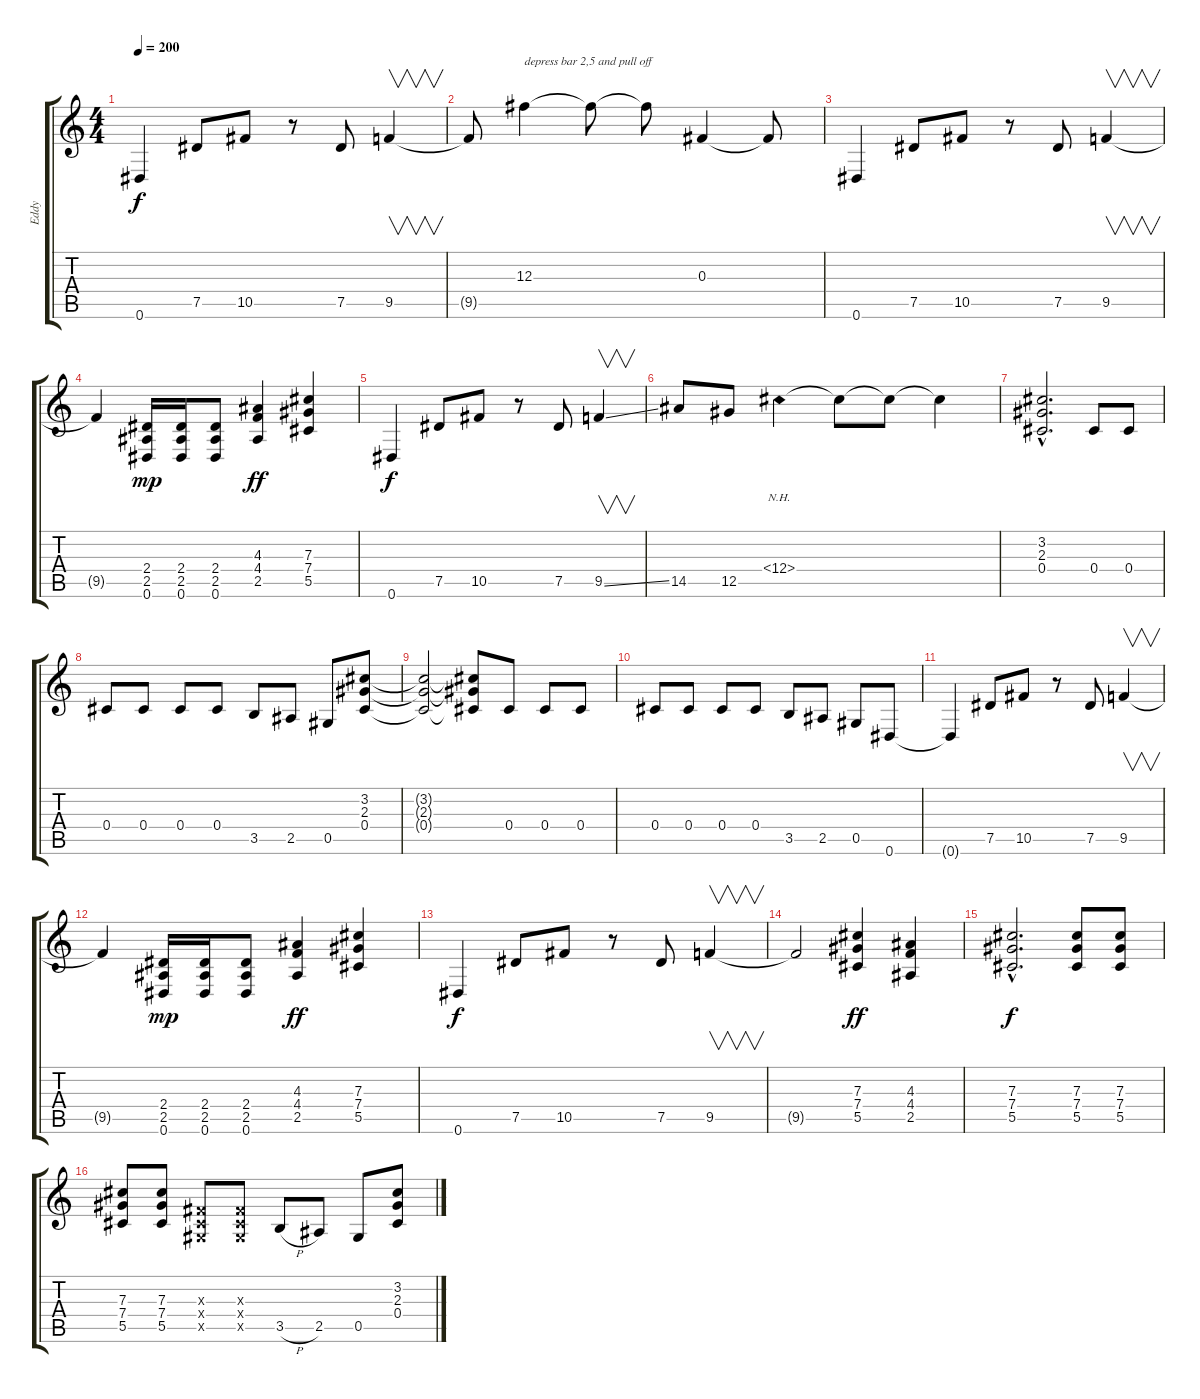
\track ("Eddy" "Eddy") {instrument distortionguitar}
\staff {score tabs}
\tuning (Eb4 Bb3 Gb3 Db3 Ab2 Eb2) {hide}
\ts (4 4)
\tempo 200
\clef g2
\ks c
0.6.4{dy f} 7.5.8 10.5.8 r.8 7.5.8 9.5.4{v} |
9.5{t}.8 12.3.4{txt "depress bar 2,5 and pull off"} 12.3{t}.8 12.3{t}.8 0.3.4 0.3{t}.8 |
0.6.4 7.5.8 10.5.8 r.8 7.5.8 9.5.4{v} |
9.5{t}.4 (2.4 2.5 0.6).16{dy mp} (2.4 2.5 0.6).16 (2.4 2.5 0.6).8 (4.3 4.4 2.5).4{dy ff} (7.3 7.4 5.5).4 |
0.6.4{dy f} 7.5.8 10.5.8 r.8 7.5.8 9.5{ss}.4{v} |
14.5.8 12.5.8 12.4{nh}.4 12.4{t}.8 12.4{t}.8 12.4{t}.4 |
(3.2{hac} 2.3{hac} 0.4{hac}).2{d} 0.4.8 0.4.8 |
0.4.8 0.4.8 0.4.8 0.4.8 3.5.8 2.5.8 0.5.8 (3.2 2.3 0.4).8 |
(3.2{t} 2.3{t} 0.4{t}).2 (3.2{t} 2.3{t} 0.4{t}).8 0.4.8 0.4.8 0.4.8 |
0.4.8 0.4.8 0.4.8 0.4.8 3.5.8 2.5.8 0.5.8 0.6.8 |
0.6{t}.4 7.5.8 10.5.8 r.8 7.5.8 9.5.4{v} |
9.5{t}.4 (2.4 2.5 0.6).16{dy mp} (2.4 2.5 0.6).16 (2.4 2.5 0.6).8 (4.3 4.4 2.5).4{dy ff} (7.3 7.4 5.5).4 |
0.6.4{dy f} 7.5.8 10.5.8 r.8 7.5.8 9.5.4{v} |
9.5{t}.2 (7.3 7.4 5.5).4{dy ff} (4.3 4.4 2.5).4 |
(7.3{hac} 7.4{hac} 5.5{hac}).2{d dy f} (7.3 7.4 5.5).8 (7.3 7.4 5.5).8 |
(7.3 7.4 5.5).8 (7.3 7.4 5.5).8 (0.3{x} 0.4{x} 0.5{x}).8 (0.3{x} 0.4{x} 0.5{x}).8 3.5{h}.8 2.5.8 0.5.8 (3.2 2.3 0.4).8
